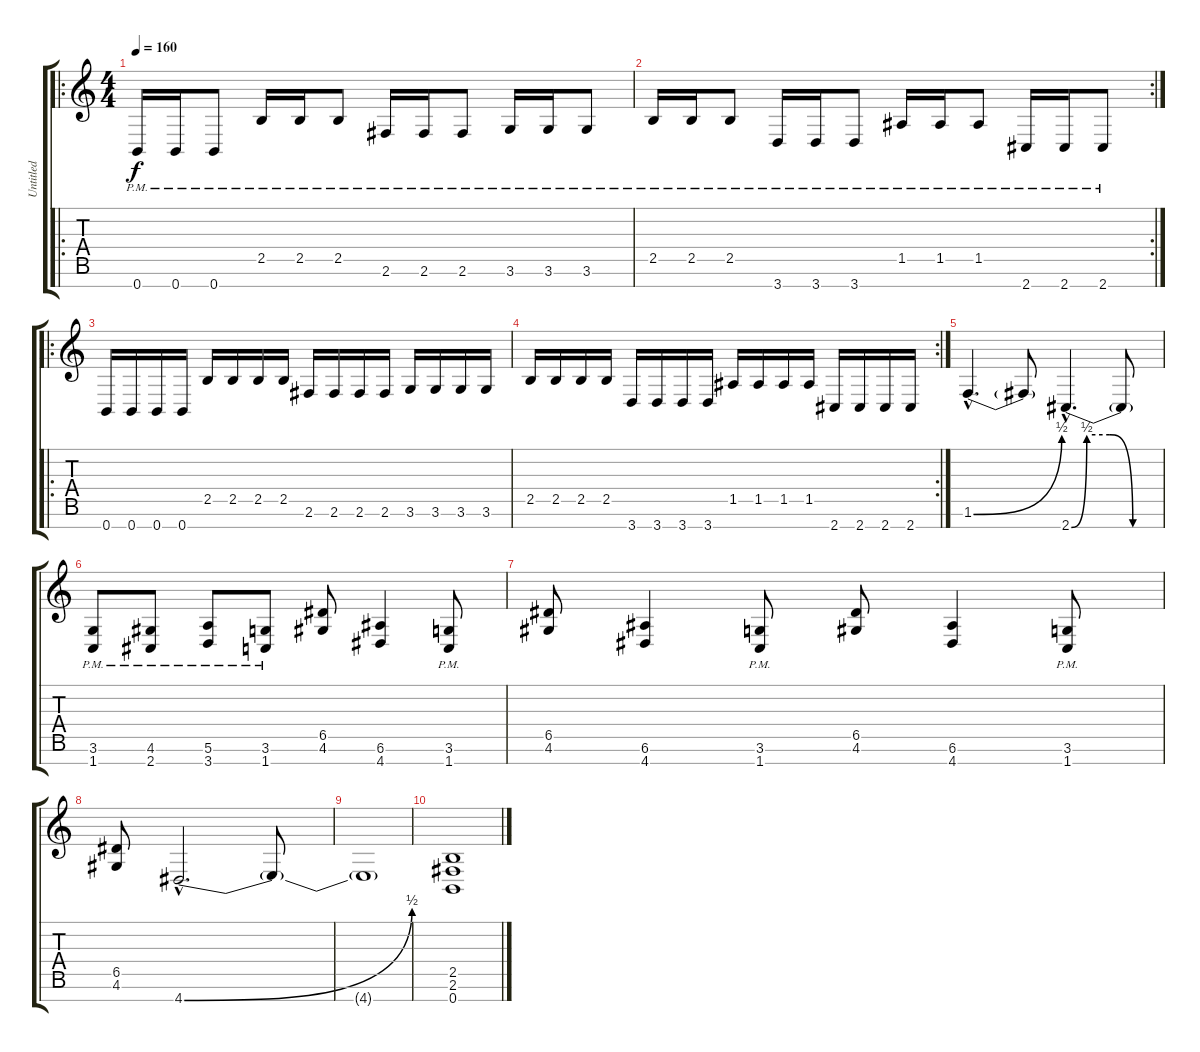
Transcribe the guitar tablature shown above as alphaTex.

\track ("Untitled" "Untitled") {instrument distortionguitar}
\staff {score tabs}
\tuning (E4 B3 G3 D3 A2 E2 B1) {hide}
\ro
\ts (4 4)
\tempo 160
\clef g2
\ks c
0.7{pm}.16{dy f} 0.7{pm}.16 0.7{pm}.8 2.5{pm}.16 2.5{pm}.16 2.5{pm}.8 2.6{pm}.16 2.6{pm}.16 2.6{pm}.8 3.6{pm}.16 3.6{pm}.16 3.6{pm}.8 |
\rc 2
2.5{pm}.16 2.5{pm}.16 2.5{pm}.8 3.7{pm}.16 3.7{pm}.16 3.7{pm}.8 1.5{pm}.16 1.5{pm}.16 1.5{pm}.8 2.7{pm}.16 2.7{pm}.16 2.7{pm}.8 |
\ro
0.7.16 0.7.16 0.7.16 0.7.16 2.5.16 2.5.16 2.5.16 2.5.16 2.6.16 2.6.16 2.6.16 2.6.16 3.6.16 3.6.16 3.6.16 3.6.16 |
\rc 2
2.5.16 2.5.16 2.5.16 2.5.16 3.7.16 3.7.16 3.7.16 3.7.16 1.5.16 1.5.16 1.5.16 1.5.16 2.7.16 2.7.16 2.7.16 2.7.16 |
1.6{be (bend 0 0 60 2) hac}.4{d} 1.6{t}.8 2.7{be (custom 0 0 10 2 25 2 40 0 60 0) hac}.4{d} 2.7{t}.8 |
(3.6{pm} 1.7{pm}).8 (4.6{pm} 2.7{pm}).8 (5.6{pm} 3.7{pm}).8 (3.6{pm} 1.7{pm}).8 (6.5 4.6).8 (6.6 4.7).4 (3.6{pm} 1.7{pm}).8 |
(6.5 4.6).8 (6.6 4.7).4 (3.6{pm} 1.7{pm}).8 (6.5 4.6).8 (6.6 4.7).4 (3.6{pm} 1.7{pm}).8 |
(6.5 4.6).8 4.7{be (bend 0 0 60 2) hac}.2{d} 4.7{t}.8 |
4.7{t}.1 |
(2.5 2.6 0.7).1
